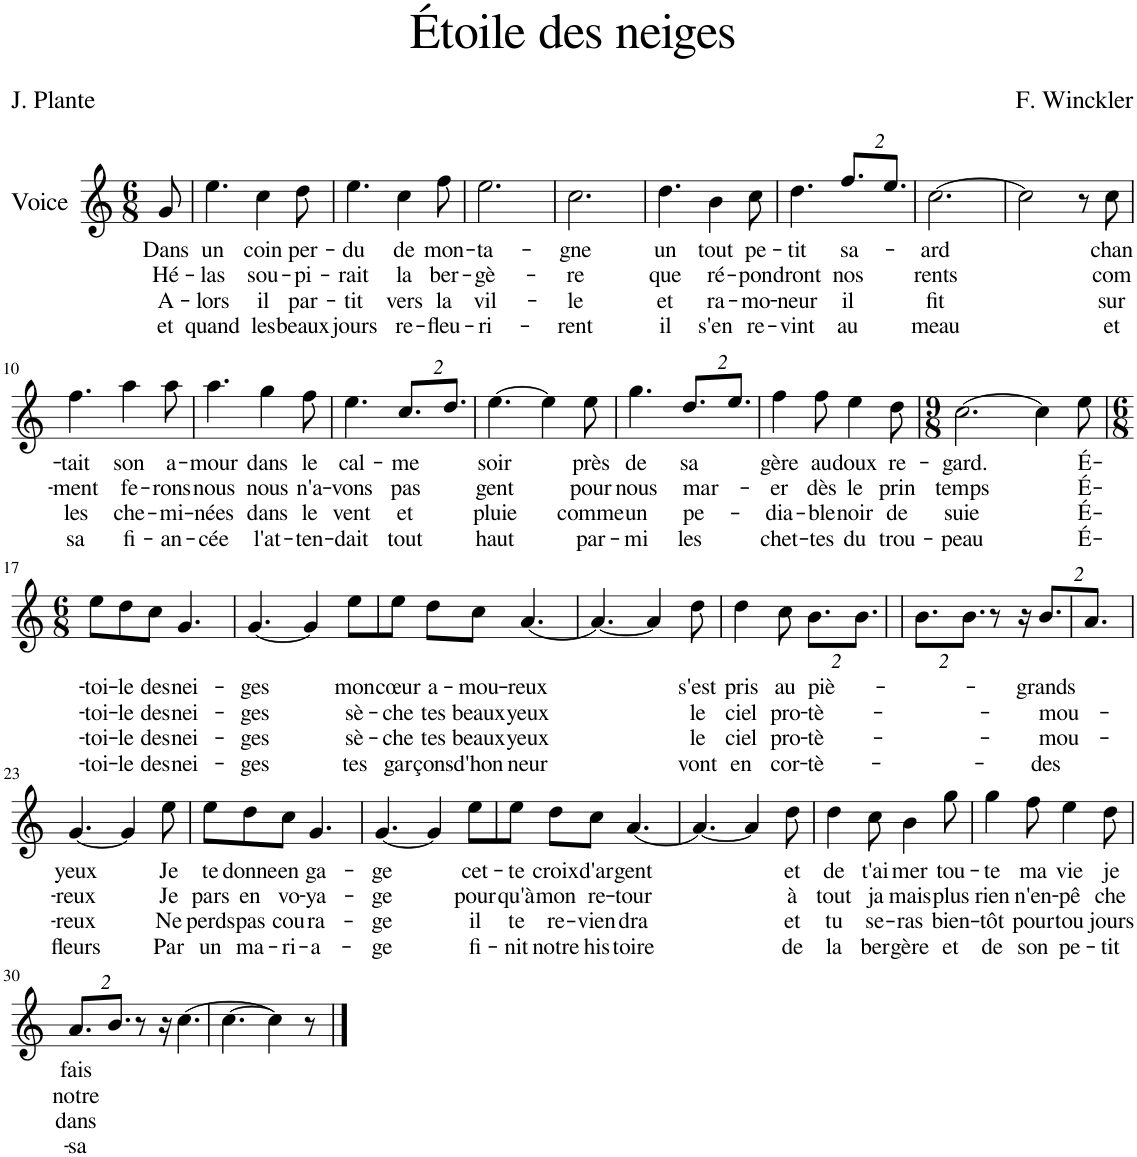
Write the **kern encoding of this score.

**kern	**text	**text	**text	**text
*part1	*part1	*part1	*part1	*part1
*staff1	*staff1	*staff1	*staff1	*staff1
*I"Voice	*	*	*	*
*clefG2	*	*	*	*
*k[]	*	*	*	*
*M6/8	*	*	*	*
=1	=1	=1	=1	=1
!	!LO:LY:b	!LO:LY:b	!LO:LY:b	!LO:LY:b
8g/	Dans	Hé-	A-	et
=2	=2	=2	=2	=2
!	!LO:LY:b	!LO:LY:b	!LO:LY:b	!LO:LY:b
4.ee\	un	-las	-lors	quand
!	!LO:LY:b	!LO:LY:b	!LO:LY:b	!LO:LY:b
4cc\	coin	sou-	il	les
!	!LO:LY:b	!LO:LY:b	!LO:LY:b	!LO:LY:b
8dd\	per-	-pi-	par-	beaux
=3	=3	=3	=3	=3
!	!LO:LY:b	!LO:LY:b	!LO:LY:b	!LO:LY:b
4.ee\	-du	-rait	-tit	jours
!	!LO:LY:b	!LO:LY:b	!LO:LY:b	!LO:LY:b
4cc\	de	la	vers	re-
!	!LO:LY:b	!LO:LY:b	!LO:LY:b	!LO:LY:b
8ff\	mon-	ber-	la	-fleu-
=4	=4	=4	=4	=4
!	!LO:LY:b	!LO:LY:b	!LO:LY:b	!LO:LY:b
2.ee\	-ta-	-gè-	vil-	-ri-
=5	=5	=5	=5	=5
!	!LO:LY:b	!LO:LY:b	!LO:LY:b	!LO:LY:b
2.cc\	-gne	-re	-le	-rent
=6	=6	=6	=6	=6
!	!LO:LY:b	!LO:LY:b	!LO:LY:b	!LO:LY:b
4.dd\	un	que	et	il
!	!LO:LY:b	!LO:LY:b	!LO:LY:b	!LO:LY:b
4b\	tout	ré-	ra-	s'en
!	!LO:LY:b	!LO:LY:b	!LO:LY:b	!LO:LY:b
8cc\	pe-	-pon-	-mo-	re-
=7	=7	=7	=7	=7
!	!LO:LY:b	!LO:LY:b	!LO:LY:b	!LO:LY:b
4.dd\	-tit	-dront	-neur	-vint
*Xbrackettup	*	*	*	*
!	!LO:LY:b	!LO:LY:b	!LO:LY:b	!LO:LY:b
16%3.ff/L	sa-	nos	il	au
[16.ee/J	.	.	.	.
=8	=8	=8	=8	=8
!	!LO:LY:b	!LO:LY:b	!LO:LY:b	!LO:LY:b
[2.cc\	-ard	-rents	fit	-meau
8.ee/J]	.	.	.	.
=9	=9	=9	=9	=9
2cc\]	.	.	.	.
8r	.	.	.	.
!	!LO:LY:b	!LO:LY:b	!LO:LY:b	!LO:LY:b
8cc\	chan-	com-	sur	et
!!LO:LB:g=z
=10	=10	=10	=10	=10
!	!LO:LY:b	!LO:LY:b	!LO:LY:b	!LO:LY:b
4.ff\	-tait	-ment	les	sa
!	!LO:LY:b	!LO:LY:b	!LO:LY:b	!LO:LY:b
4aa\	son	fe-	che-	fi-
!	!LO:LY:b	!LO:LY:b	!LO:LY:b	!LO:LY:b
8aa\	a-	-rons-	-mi-	-an-
=11	=11	=11	=11	=11
!	!LO:LY:b	!LO:LY:b	!LO:LY:b	!LO:LY:b
4.aa\	mour	-nous	-nées	-cée
!	!LO:LY:b	!LO:LY:b	!LO:LY:b	!LO:LY:b
4gg\	dans	nous	dans	l'at-
!	!LO:LY:b	!LO:LY:b	!LO:LY:b	!LO:LY:b
8ff\	le	n'a-	le	-ten-
=12	=12	=12	=12	=12
!	!LO:LY:b	!LO:LY:b	!LO:LY:b	!LO:LY:b
4.ee\	cal-	-vons	vent	-dait
!	!LO:LY:b	!LO:LY:b	!LO:LY:b	!LO:LY:b
16%3.cc/L	-me	pas	et	tout
[16.dd/J	.	.	.	.
=13	=13	=13	=13	=13
!	!LO:LY:b	!LO:LY:b	!LO:LY:b	!LO:LY:b
[4.ee\	soir	-gent	pluie	-haut
8.dd/J]	.	.	.	.
4ee\]	.	.	.	.
!	!LO:LY:b	!LO:LY:b	!LO:LY:b	!LO:LY:b
8ee\	près	pour	comme	par-
=14	=14	=14	=14	=14
!	!LO:LY:b	!LO:LY:b	!LO:LY:b	!LO:LY:b
4.gg\	de	nous	un	-mi
!	!LO:LY:b	!LO:LY:b	!LO:LY:b	!LO:LY:b
16%3.dd/L	sa	mar-	pe-	les
[16.ee/J	.	.	.	.
=15	=15	=15	=15	=15
!	!LO:LY:b	!LO:LY:b	!LO:LY:b	!LO:LY:b
4ff\	-gère	-er	dia-	-chet-
8.ee/J]	.	.	.	.
!	!LO:LY:b	!LO:LY:b	!LO:LY:b	!LO:LY:b
8ff\	au	dès	-ble	-tes
!	!LO:LY:b	!LO:LY:b	!LO:LY:b	!LO:LY:b
4ee\	doux	le	noir	du
!	!LO:LY:b	!LO:LY:b	!LO:LY:b	!LO:LY:b
8dd\	re-	prin	de	trou-
=16	=16	=16	=16	=16
*M9/8	*	*	*	*
!	!LO:LY:b	!LO:LY:b	!LO:LY:b	!LO:LY:b
[2.cc\	-gard.	temps	suie	-peau
4cc\]	.	.	.	.
!	!LO:LY:b	!LO:LY:b	!LO:LY:b	!LO:LY:b
8ee\	É-	É-	É-	É-
!!LO:LB:g=z
=17	=17	=17	=17	=17
*M6/8	*	*	*	*
!	!LO:LY:b	!LO:LY:b	!LO:LY:b	!LO:LY:b
8ee\L	-toi-	-toi-	-toi-	-toi-
!	!LO:LY:b	!LO:LY:b	!LO:LY:b	!LO:LY:b
8dd\	-le	-le	-le	-le
!	!LO:LY:b	!LO:LY:b	!LO:LY:b	!LO:LY:b
8cc\J	des	des	des	des
!	!LO:LY:b	!LO:LY:b	!LO:LY:b	!LO:LY:b
4.g/	nei-	nei-	nei-	nei-
=18	=18	=18	=18	=18
!	!LO:LY:b	!LO:LY:b	!LO:LY:b	!LO:LY:b
[4.g/	-ges	-ges	-ges	-ges
4g/]	.	.	.	.
!	!LO:LY:b	!LO:LY:b	!LO:LY:b	!LO:LY:b
8ee\L	mon	sè-	sè-	tes
=19	=19	=19	=19	=19
!	!LO:LY:b	!LO:LY:b	!LO:LY:b	!LO:LY:b
8ee\J	cœur	-che	-che	gar-
!	!LO:LY:b	!LO:LY:b	!LO:LY:b	!LO:LY:b
8dd\L	a-	tes	tes	-çons
!	!LO:LY:b	!LO:LY:b	!LO:LY:b	!LO:LY:b
8cc\J	-mou-	beaux	beaux	d'hon-
!	!LO:LY:b	!LO:LY:b	!LO:LY:b	!LO:LY:b
[4.a/	-reux	yeux	yeux	-neur
=20	=20	=20	=20	=20
4.a/_	.	.	.	.
4a/]	.	.	.	.
!	!LO:LY:b	!LO:LY:b	!LO:LY:b	!LO:LY:b
8dd\	s'est	le	le	vont
=21	=21	=21	=21	=21
!	!LO:LY:b	!LO:LY:b	!LO:LY:b	!LO:LY:b
4dd\	pris	ciel	ciel	en
!	!LO:LY:b	!LO:LY:b	!LO:LY:b	!LO:LY:b
8cc\	au	pro-	pro-	cor-
!	!LO:LY:b	!LO:LY:b	!LO:LY:b	!LO:LY:b
16%3.b\L	piè-	-tè-	-tè-	-tè-
[16.b\J	.	.	.	.
8.ryy	.	.	.	.
=22	=22	=22	=22	=22
16%3.b\L	.	.	.	.
8.b\J]	.	.	.	.
16%3.b\J	.	.	.	.
8r	.	.	.	.
16r	.	.	.	.
!	!LO:LY:b	!LO:LY:b	!LO:LY:b	!LO:LY:b
[8.b/L	grands	-mou-	-mou-	des
16%3.a/J	.	.	.	.
!!LO:LB:g=z
=23	=23	=23	=23	=23
!	!LO:LY:b	!LO:LY:b	!LO:LY:b	!LO:LY:b
[4.g/	yeux	-reux	-reux	fleurs
16.b/L]	.	.	.	.
4g/]	.	.	.	.
!	!LO:LY:b	!LO:LY:b	!LO:LY:b	!LO:LY:b
8ee\	Je	Je	Ne	Par
=24	=24	=24	=24	=24
!	!LO:LY:b	!LO:LY:b	!LO:LY:b	!LO:LY:b
8ee\L	te	pars	perds	un
!	!LO:LY:b	!LO:LY:b	!LO:LY:b	!LO:LY:b
8dd\	donne	en	pas	ma-
!	!LO:LY:b	!LO:LY:b	!LO:LY:b	!LO:LY:b
8cc\J	en	vo-	cou-	-ri-
!	!LO:LY:b	!LO:LY:b	!LO:LY:b	!LO:LY:b
4.g/	ga-	-ya-	-ra-	-a-
=25	=25	=25	=25	=25
!	!LO:LY:b	!LO:LY:b	!LO:LY:b	!LO:LY:b
[4.g/	-ge	-ge	-ge	-ge
4g/]	.	.	.	.
!	!LO:LY:b	!LO:LY:b	!LO:LY:b	!LO:LY:b
8ee\L	cet-	pour	il	fi-
=26	=26	=26	=26	=26
!	!LO:LY:b	!LO:LY:b	!LO:LY:b	!LO:LY:b
8ee\J	-te	qu'à	te	-nit
!	!LO:LY:b	!LO:LY:b	!LO:LY:b	!LO:LY:b
8dd\L	croix	mon	re-	notre
!	!LO:LY:b	!LO:LY:b	!LO:LY:b	!LO:LY:b
8cc\J	d'ar-	re-	-vien-	his-
!	!LO:LY:b	!LO:LY:b	!LO:LY:b	!LO:LY:b
[4.a/	gent	-tour	-dra	-toire
=27	=27	=27	=27	=27
4.a/_	.	.	.	.
4a/]	.	.	.	.
!	!LO:LY:b	!LO:LY:b	!LO:LY:b	!LO:LY:b
8dd\	et	à	et	de
=28	=28	=28	=28	=28
!	!LO:LY:b	!LO:LY:b	!LO:LY:b	!LO:LY:b
4dd\	de	tout	tu	la
!	!LO:LY:b	!LO:LY:b	!LO:LY:b	!LO:LY:b
8cc\	t'ai-	ja-	se-	ber-
!	!LO:LY:b	!LO:LY:b	!LO:LY:b	!LO:LY:b
4b\	-mer	-mais	-ras	-gère
!	!LO:LY:b	!LO:LY:b	!LO:LY:b	!LO:LY:b
8gg\	tou-	plus	bien-	et
=29	=29	=29	=29	=29
!	!LO:LY:b	!LO:LY:b	!LO:LY:b	!LO:LY:b
4gg\	-te	rien	-tôt	de
!	!LO:LY:b	!LO:LY:b	!LO:LY:b	!LO:LY:b
8ff\	ma	n'en-	pour	son
!	!LO:LY:b	!LO:LY:b	!LO:LY:b	!LO:LY:b
4ee\	vie	-pê	tou-	pe-
!	!LO:LY:b	!LO:LY:b	!LO:LY:b	!LO:LY:b
8dd\	je	che	-jours	-tit
!!LO:LB:g=z
=30	=30	=30	=30	=30
!	!LO:LY:b	!LO:LY:b	!LO:LY:b	!LO:LY:b
16%3.a/L	fais	notre	dans	sa-
[16.b/J	.	.	.	.
8r	.	.	.	.
8.b/J]	.	.	.	.
16r	.	.	.	.
[8.cc\	.	.	.	.
=31	=31	=31	=31	=31
[4.cc\	.	.	.	.
8.cc\_	.	.	.	.
4cc\]	.	.	.	.
8r	.	.	.	.
==	==	==	==	==
*-	*-	*-	*-	*-
